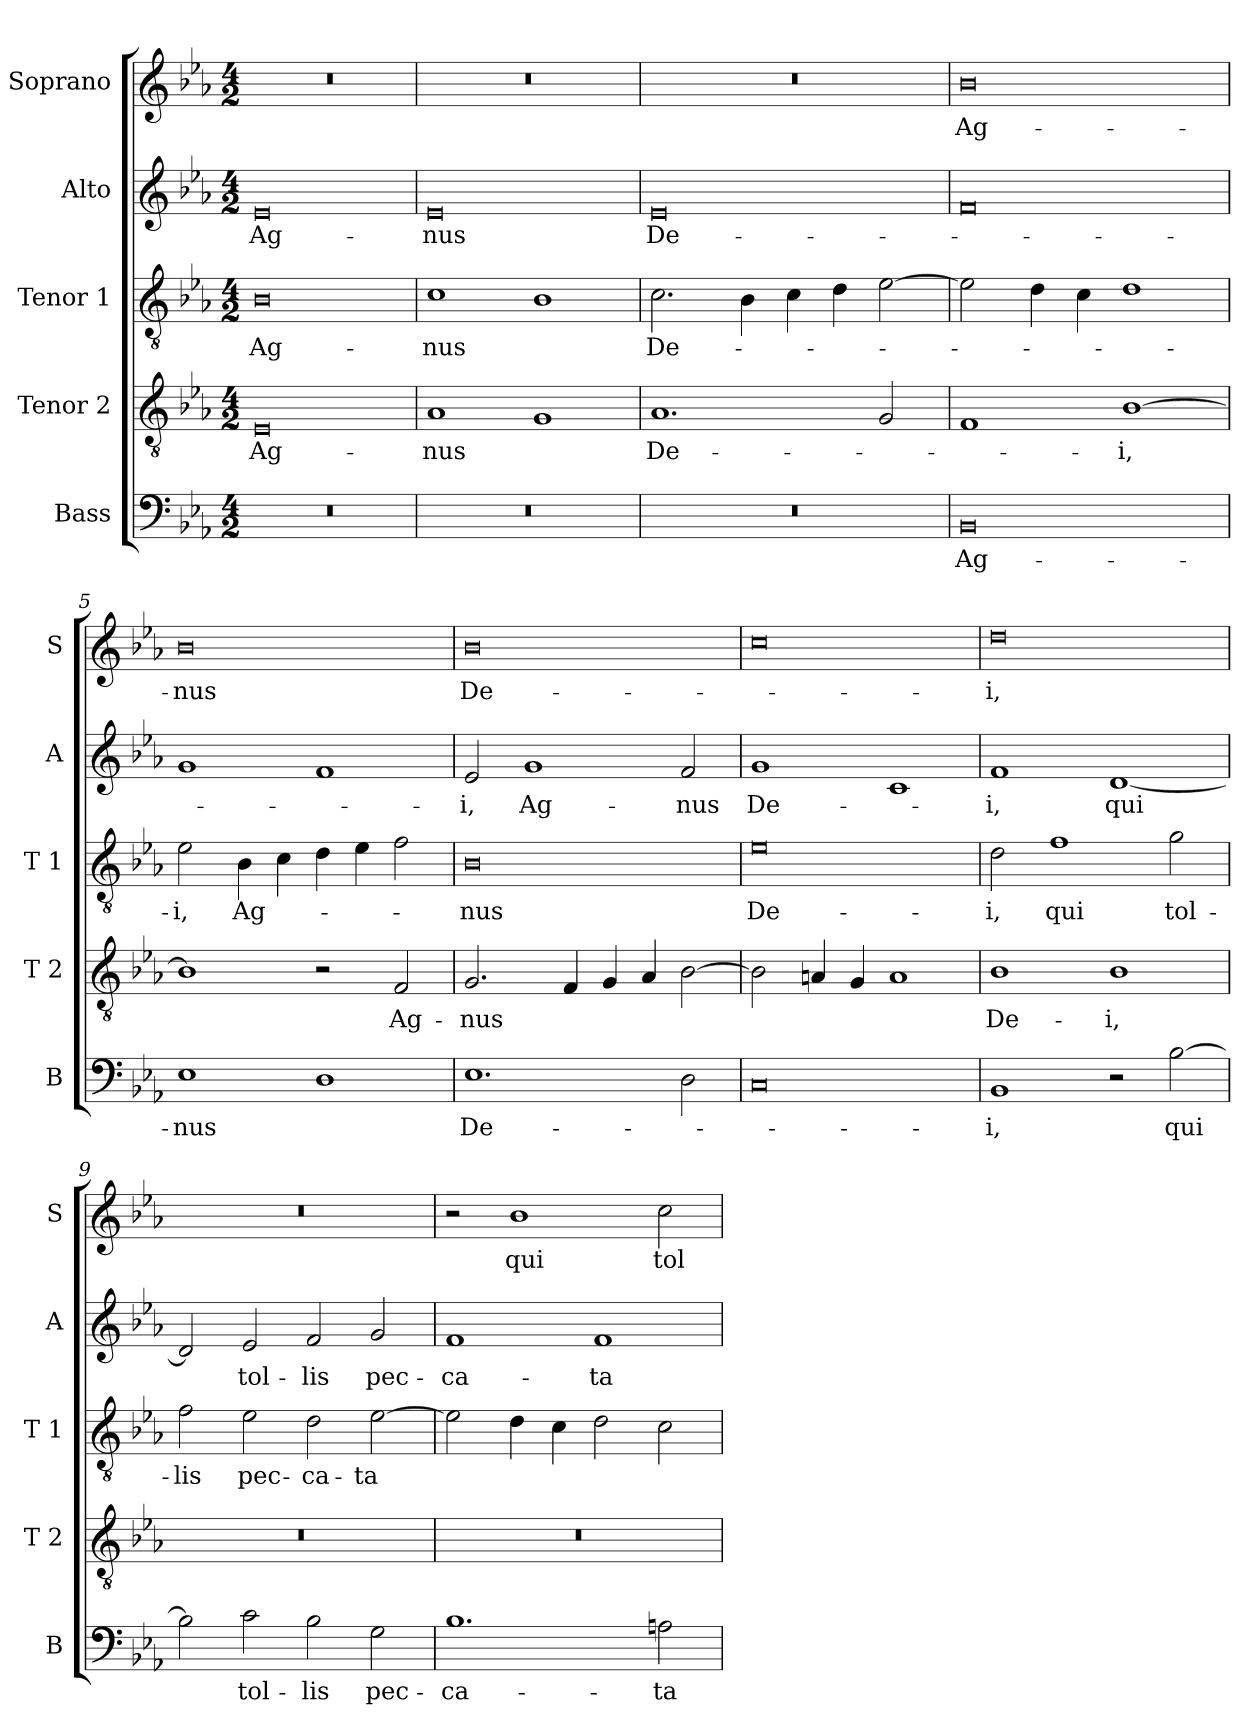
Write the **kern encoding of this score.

**kern	**text	**kern	**text	**kern	**text	**kern	**text	**kern	**text
*part5	*part5	*part4	*part4	*part3	*part3	*part2	*part2	*part1	*part1
*staff5	*staff5	*staff4	*staff4	*staff3	*staff3	*staff2	*staff2	*staff1	*staff1
*I"Bass	*	*I"Tenor 2	*	*I"Tenor 1	*	*I"Alto	*	*I"Soprano	*
*I'B	*	*I'T 2	*	*I'T 1	*	*I'A	*	*I'S	*
*clefF4	*	*clefGv2	*	*clefGv2	*	*clefG2	*	*clefG2	*
*k[b-e-a-]	*	*k[b-e-a-]	*	*k[b-e-a-]	*	*k[b-e-a-]	*	*k[b-e-a-]	*
*E-:	*	*E-:	*	*E-:	*	*E-:	*	*E-:	*
*M4/2	*	*M4/2	*	*M4/2	*	*M4/2	*	*M4/2	*
=1	=1	=1	=1	=1	=1	=1	=1	=1	=1
!	!	!	!LO:LY:b	!	!LO:LY:b	!	!LO:LY:b	!	!
0r	.	0E-	Ag-	0B-	Ag-	0e-	Ag-	0r	.
=2	=2	=2	=2	=2	=2	=2	=2	=2	=2
!	!	!	!LO:LY:b	!	!LO:LY:b	!	!LO:LY:b	!	!
0r	.	1A-	-nus	1c	-nus	0e-	-nus	0r	.
.	.	1G	.	1B-	.	.	.	.	.
=3	=3	=3	=3	=3	=3	=3	=3	=3	=3
!	!	!	!LO:LY:b	!	!LO:LY:b	!	!LO:LY:b	!	!
0r	.	1.A-	De-	2.c\	De-	0e-	De-	0r	.
.	.	.	.	4B-\	.	.	.	.	.
.	.	.	.	4c\	.	.	.	.	.
.	.	.	.	4d\	.	.	.	.	.
.	.	2G/	.	[2e-\	.	.	.	.	.
=4	=4	=4	=4	=4	=4	=4	=4	=4	=4
!	!LO:LY:b	!	!	!	!	!	!	!	!LO:LY:b
0BB-	Ag-	1F	.	2e-\]	.	0f	.	0b-	Ag-
.	.	.	.	4d\	.	.	.	.	.
.	.	.	.	4c\	.	.	.	.	.
!	!	!	!LO:LY:b	!	!	!	!	!	!
.	.	[1B-	-i,	1d	.	.	.	.	.
=5	=5	=5	=5	=5	=5	=5	=5	=5	=5
!	!LO:LY:b	!	!	!	!LO:LY:b	!	!	!	!LO:LY:b
1E-	-nus	1B-]	.	2e-\	-i,	1g	.	0b-	-nus
!	!	!	!	!	!LO:LY:b	!	!	!	!
.	.	.	.	4B-\	Ag-	.	.	.	.
.	.	.	.	4c\	.	.	.	.	.
1D	.	2r	.	4d\	.	1f	.	.	.
.	.	.	.	4e-\	.	.	.	.	.
!	!	!	!LO:LY:b	!	!	!	!	!	!
.	.	2F/	Ag-	2f\	.	.	.	.	.
=6	=6	=6	=6	=6	=6	=6	=6	=6	=6
!	!LO:LY:b	!	!LO:LY:b	!	!LO:LY:b	!	!LO:LY:b	!	!LO:LY:b
1.E-	De-	2.G/	-nus	0B-	-nus	2e-/	-i,	0b-	De-
!	!	!	!	!	!	!	!LO:LY:b	!	!
.	.	.	.	.	.	1g	Ag-	.	.
.	.	4F/	.	.	.	.	.	.	.
.	.	4G/	.	.	.	.	.	.	.
.	.	4A-/	.	.	.	.	.	.	.
!	!	!	!	!	!	!	!LO:LY:b	!	!
2D\	.	[2B-\	.	.	.	2f/	-nus	.	.
!!LO:LB:g=z
=7	=7	=7	=7	=7	=7	=7	=7	=7	=7
!	!	!	!	!	!LO:LY:b	!	!LO:LY:b	!	!
0C	.	2B-\]	.	0e-	De-	1g	De-	0cc	.
.	.	4An/	.	.	.	.	.	.	.
.	.	4G/	.	.	.	.	.	.	.
.	.	1A	.	.	.	1c	.	.	.
=8	=8	=8	=8	=8	=8	=8	=8	=8	=8
!	!LO:LY:b	!	!LO:LY:b	!	!LO:LY:b	!	!LO:LY:b	!	!LO:LY:b
1BB-	-i,	1B-	De-	2d\	-i,	1f	-i,	0dd	-i,
!	!	!	!	!	!LO:LY:b	!	!	!	!
.	.	.	.	1f	qui	.	.	.	.
!	!	!	!LO:LY:b	!	!	!	!LO:LY:b	!	!
2r	.	1B-	-i,	.	.	[1d	qui	.	.
!	!LO:LY:b	!	!	!	!LO:LY:b	!	!	!	!
[2B-\	qui	.	.	2g\	tol-	.	.	.	.
=9	=9	=9	=9	=9	=9	=9	=9	=9	=9
!	!	!	!	!	!LO:LY:b	!	!	!	!
2B-\]	.	0r	.	2f\	-lis	2d/]	.	0r	.
!	!LO:LY:b	!	!	!	!LO:LY:b	!	!LO:LY:b	!	!
2c\	tol-	.	.	2e-\	pec-	2e-/	tol-	.	.
!	!LO:LY:b	!	!	!	!LO:LY:b	!	!LO:LY:b	!	!
2B-\	-lis	.	.	2d\	-ca-	2f/	-lis	.	.
!	!LO:LY:b	!	!	!	!LO:LY:b	!	!LO:LY:b	!	!
2G\	pec-	.	.	[2e-\	-ta	2g/	pec-	.	.
=10	=10	=10	=10	=10	=10	=10	=10	=10	=10
!	!LO:LY:b	!	!	!	!	!	!LO:LY:b	!	!
1.B-	-ca-	0r	.	2e-\]	.	1f	-ca-	2r	.
!	!	!	!	!	!	!	!	!	!LO:LY:b
.	.	.	.	4d\	.	.	.	1b-	qui
.	.	.	.	4c\	.	.	.	.	.
!	!	!	!	!	!	!	!LO:LY:b	!	!
.	.	.	.	2d\	.	1f	-ta	.	.
!	!LO:LY:b	!	!	!	!	!	!	!	!LO:LY:b
2An\	-ta	.	.	2c\	.	.	.	2cc\	tol-
=	=	=	=	=	=	=	=	=	=
*-	*-	*-	*-	*-	*-	*-	*-	*-	*-
